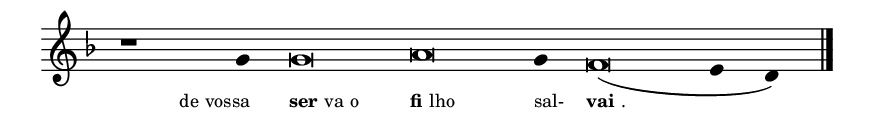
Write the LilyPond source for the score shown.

\version "2.20.0"
#(set! paper-alist (cons '("linha" . (cons (* 148 mm) (* 21 mm))) paper-alist))

\paper {
  #(set-paper-size "linha")
  ragged-right = ##f
}

\language "portugues"

%†

estrofea = {
  \chords{
    \cadenzaOn
%harmonia
%  r1 r4 do\breve la:m~ la4:m re\breve:m~ mi2
%/harmonia
  }
  \fixed do' {
    \key fa \major
    \cadenzaOn
%recitação
    r1 sol4 sol\breve la sol4 fa\breve( mi4 re) \bar "|."
%/recitação
  }
  \addlyrics {
    \teeny
    \tweak self-alignment-X #1  \markup{de vossa}
    \tweak self-alignment-X #-1 \markup{\bold{ser}va o}
    \tweak self-alignment-X #-1 \markup{\bold{fi}lho}
    \tweak self-alignment-X #-1  \markup{sal-}
    \tweak self-alignment-X #-1 \markup{\bold{vai}.}
  }
}

\book {
  \paper {
      indent = 0\mm
  }
    \header {
      %piece = "A"
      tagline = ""
    }
  \score {
    \new Staff <<
      \new Voice = "melody" \estrofea
    >>
    \layout {
      %indent = 0\cm
      \context {
        \Staff
        \remove "Time_signature_engraver"
        \hide Stem
      }
    }
  }
}
